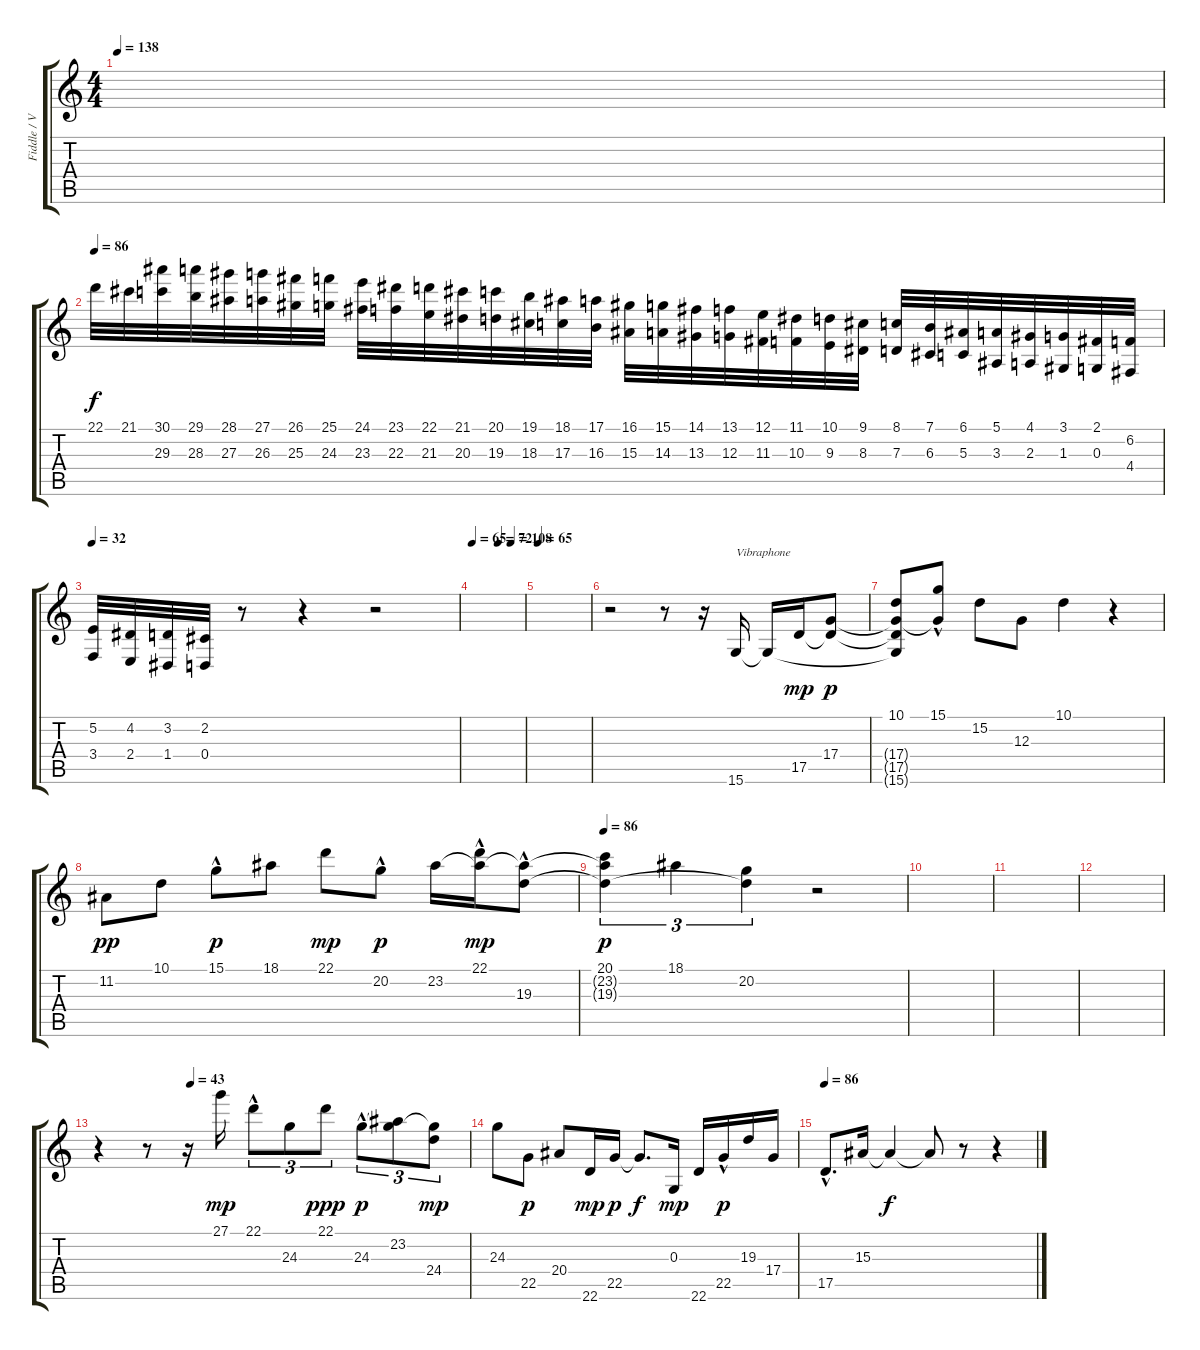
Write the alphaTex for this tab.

\track ("Fiddle / Vibraphone" "Fiddle / V") {instrument vibraphone}
\staff {score tabs}
\tuning (E4 B3 G3 D3 A2 E2) {hide}
\ts (4 4)
\tempo 138
\tempo 22
\tempo 138
\clef g2
\ks c
|
\tempo 86
22.1.32{instrument fiddle} 21.1.32 (30.1 29.3).32 (29.1 28.3).32 (28.1 27.3).32 (27.1 26.3).32 (26.1 25.3).32 (25.1 24.3).32 (24.1 23.3).32 (23.1 22.3).32 (22.1 21.3).32 (21.1 20.3).32 (20.1 19.3).32 (19.1 18.3).32 (18.1 17.3).32 (17.1 16.3).32 (16.1 15.3).32 (15.1 14.3).32 (14.1 13.3).32 (13.1 12.3).32 (12.1 11.3).32 (11.1 10.3).32 (10.1 9.3).32 (9.1 8.3).32 (8.1 7.3).32 (7.1 6.3).32 (6.1 5.3).32 (5.1 3.3).32 (4.1 2.3).32 (3.1 1.3).32 (2.1 0.3).32 (6.2 4.4).32 |
\tempo 32
(5.2 3.4).32 (4.2 2.4).32 (3.2 1.4).32 (2.2 0.4).32 r.8 r.4 r.2 |
\tempo 65
\tempo (72 0.5)
\tempo (108 0.75)
|
\tempo 65
|
r.2 r.8 r.16 15.6.16{txt "Vibraphone" volume 8 instrument vibraphone} 15.6{t}.16{dy f} 17.5.16{dy mp} (17.4 17.5{t}).8{dy p} |
(10.1 17.4{t} 17.5{t} 15.6{t}).8 (15.1{hac} 17.4{t}).8 15.2.8 12.3.8 10.1.4 r.4 |
11.2.8{dy pp} 10.1.8 15.1{hac}.8{dy p} 18.1.8 22.1.8{dy mp} 20.2{hac}.8{dy p} 23.2.16 (22.1{hac} 23.2{t}).16{dy mp} (23.2{t} 19.3{hac}).8 |
\tempo 86
(20.1 23.2{t} 19.3{t}).4{tu (3 2) dy p} 18.1.4{tu (3 2)} (20.2 19.3{t}).4{tu (3 2)} r.2 |
|
|
|
\tempo (43 0.25)
r.4 r.8 r.16 27.1.16{dy mp} 22.1{hac}.8{tu (3 2)} 24.3.8{tu (3 2)} 22.1.8{tu (3 2) dy ppp} 24.3{hac}.8{tu (3 2) dy p} (23.2 24.3{t}).8{tu (3 2)} (24.3{t} 24.4).8{tu (3 2) dy mp} |
24.3.8 22.5.8{dy p} 20.4.8 22.6.16{dy mp} 22.5.16{dy p} 22.5{t}.8{d dy f} 0.3.16{dy mp} 22.6.16 22.5{hac}.16{dy p} 19.3.16 17.4.16 |
\tempo 86
17.5{hac}.8{d} 15.3.16 15.3{t}.4{dy f} 15.3{t}.8 r.8 r.4
